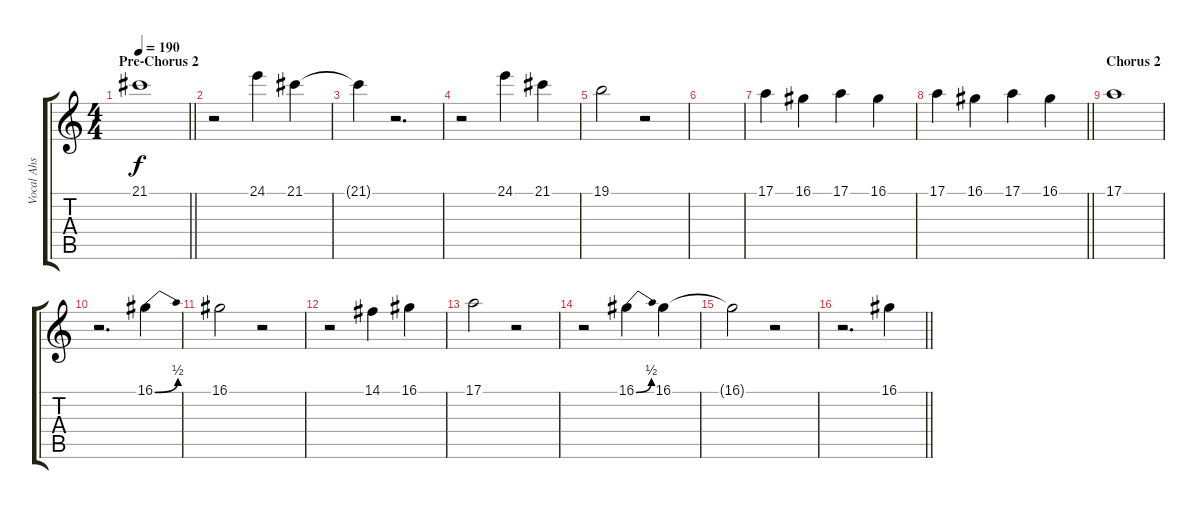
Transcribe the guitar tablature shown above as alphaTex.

\track ("Vocal Ahs" "Vocal Ahs") {instrument clarinet}
\staff {score tabs}
\tuning (E4 B3 G3 D3 A2 E2) {hide}
\ts (4 4)
\section ("" "Pre-Chorus 2")
\tempo 190
\clef g2
\barLineRight lightlight
\ks c
21.1{t}.1{dy f} |
r.2 24.1.4 21.1.4 |
21.1{t}.4 r.2{d} |
r.2 24.1.4 21.1.4 |
19.1.2 r.2 |
|
17.1.4 16.1.4 17.1.4 16.1.4 |
\barLineRight lightlight
17.1.4 16.1.4 17.1.4 16.1.4 |
\section ("" "Chorus 2")
17.1.1 |
r.2{d} 16.1{be (bend 0 0 60 2)}.4 |
16.1.2 r.2 |
r.2 14.1.4 16.1.4 |
17.1.2 r.2 |
r.2 16.1{be (bend 0 0 60 2)}.4 16.1.4 |
16.1{t}.2 r.2 |
\barLineRight lightlight
r.2{d} 16.1.4
